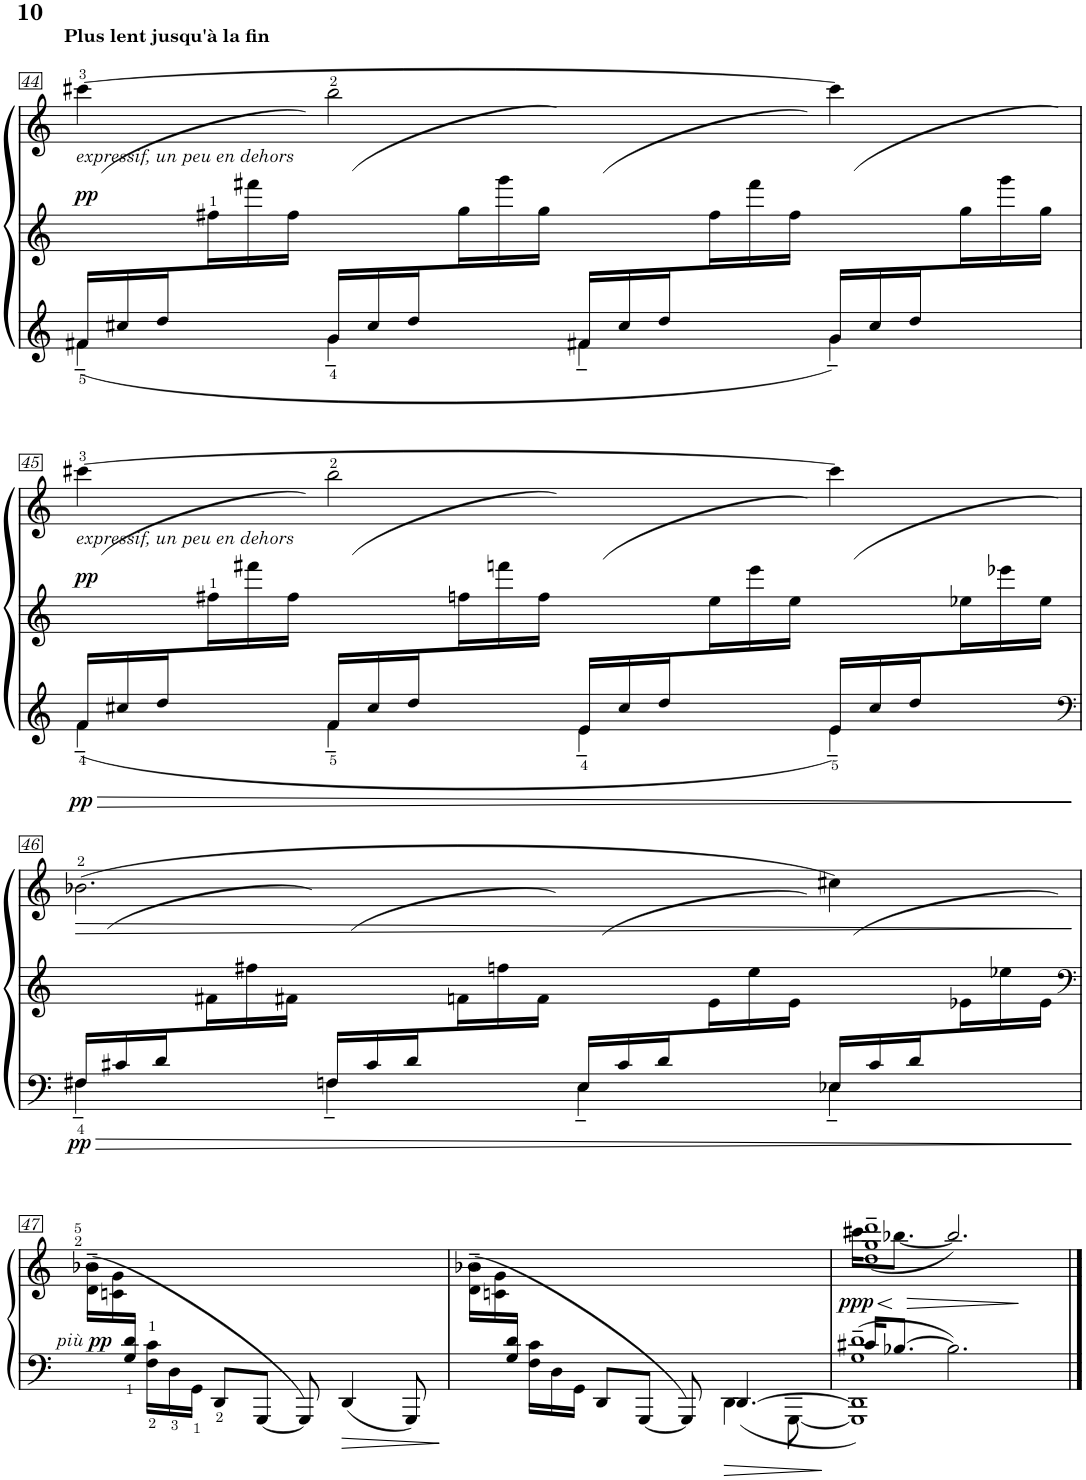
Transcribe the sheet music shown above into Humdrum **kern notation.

**kern	**kern	**kern	**dynam
*part1	*part1	*part1	*part1
*staff3	*staff2	*staff1	*staff1/2/3
*I"Piano	*	*	*
*I'Pno.	*	*	*
!!LO:PB:g=z
*clefG2	*clefG2	*clefG2	*
*k[]	*k[]	*k[]	*
*M4/4	*M4/4	*M4/4	*
*Xbrackettup	*	*	*
=44	=44	=44	=44
*^	*	*	*
!	!	!	!LO:TX:a:B:t=Plus lent jusqu'à la fin	!
!	!	!	!LO:TX:b:i:t=expressif, un peu en dehors	!
!	!	!	!	!LO:DY:a=2
24f#X/LL	4f#~<\	8ryy	[4ccc#X\	pp
24cc#X/	.	.	.	.
24dd/	.	.	.	.
*	*	*Xbrackettup	*	*
8ryy	.	24ff#X\	.	.
.	.	24fff#X\	.	.
.	.	24ff#\JJ	.	.
24g/LL	4g~<\	8ryy	2bb\	.
24cc#/	.	.	.	.
24dd/	.	.	.	.
8ryy	.	24gg\	.	.
.	.	24ggg\	.	.
.	.	24gg\JJ	.	.
24f#/LL	4f#X~<\	8ryy	.	.
24cc#/	.	.	.	.
24dd/	.	.	.	.
8ryy	.	24ff#\	.	.
.	.	24fff#\	.	.
.	.	24ff#\JJ	.	.
24g/LL	4g~<\	8ryy	4ccc#\]	.
24cc#/	.	.	.	.
24dd/	.	.	.	.
8ryy	.	24gg\	.	.
.	.	24ggg\	.	.
.	.	24gg\JJ	.	.
!!LO:LB:g=z
=45	=45	=45	=45	=45
!	!	!	!LO:TX:b:i:t=expressif, un peu en dehors	!
!	!	!	!	!LO:HP:b=3
!	!	!	!	!LO:DY:n=1:b=3
!	!	!	!	!LO:DY:n=2:a=2
24f#X/LL	4f#~<\	8ryy	[4ccc#X\	> pp pp
24cc#X/	.	.	.	.
24dd/	.	.	.	.
8ryy	.	24ff#X\	.	.
.	.	24fff#X\	.	.
.	.	24ff#\JJ	.	.
24fn/LL	4f~<\	8ryy	2bb\	.
24cc#/	.	.	.	.
24dd/	.	.	.	.
8ryy	.	24ffn\	.	.
.	.	24fffn\	.	.
.	.	24ff\JJ	.	.
24e/LL	4e~<\	8ryy	.	.
24cc#/	.	.	.	.
24dd/	.	.	.	.
8ryy	.	24ee\	.	.
.	.	24eee\	.	.
.	.	24ee\JJ	.	.
24e-X/LL	4e-~<\	8ryy	4ccc#\]	.
24cc#/	.	.	.	.
24dd/	.	.	.	.
8ryy	.	24ee-X\	.	.
.	.	24eee-X\	.	.
.	.	24ee-\JJ	.	.
!!LO:LB:g=z
=46	=46	=46	=46	=46
*clefF4	*	*	*	*
!	!	!	!	!LO:HP:b
!	!	!	!	!LO:DY:n=1:b=3
24F#X/LL	4F#~<\	8ryy	(2.b-X\	> pp
24c#X/	.	.	.	.
24d/	.	.	.	.
8ryy	.	24f#X\	.	.
.	.	24ff#X\	.	.
.	.	24f#X\JJ	.	.
24Fn/LL	4F~<\	8ryy	.	.
24c#/	.	.	.	.
24d/	.	.	.	.
8ryy	.	24fn\	.	.
.	.	24ffn\	.	.
.	.	24f\JJ	.	.
24E/LL	4E~<\	8ryy	.	.
24c#/	.	.	.	.
24d/	.	.	.	.
8ryy	.	24e\	.	.
.	.	24ee\	.	.
.	.	24e\JJ	.	.
24E-X/LL	4E-~<\	8ryy	4cc#X\)	.
24c#/	.	.	.	.
24d/	.	.	.	.
8ryy	.	24e-X\	.	.
.	.	24ee-X\	.	.
.	.	24e-\JJ	.	.
*v	*v	*	*	*
.	.	.	] ]
!!LO:LB:g=z
=47	=47	=47	=47
*	*clefF4	*	*
*	*^	*	*
*	*	*	*Xbrackettup	*
*	*	*	*^	*
!	!	!	!	!	!LO:DY:a=2
!	!	!	!	!	!LO:DY:n=1:a=2
1r	12ryy	8ryy	(24d\ 24b-X\LL	1b-X~>	other-dynamics pp
.	.	.	24cn\ 24g\	.	.
.	24G/< 24d/<JJ	.	24ryy	.	.
.	2..ryy	24F\< 24c\<LL	8ryy	.	.
.	.	24D<\	.	.	.
.	.	24GG<\JJ	.	.	.
.	.	8DD</L	4ryy	.	.
.	.	[8GGG/J	.	.	.
.	.	8GGG/])	2ryy	.	.
.	.	4DD/	.	.	.
.	.	8GGG/	.	.	.
=48	=48	=48	=48	=48	=48
*	*	*^	*	*	*
1r	12ryy	8ryy	8ryy	(24d\ 24b-X\LL	1b-X~>	.
.	.	.	.	24cn\ 24g\	.	.
.	24G/ 24d/JJ	.	.	24ryy	.	.
*	*	*v	*v	*	*	*
.	2..ryy	24F\ 24c\LL	8ryy	.	.
.	.	24D\	.	.	.
.	.	24GG\JJ	.	.	.
.	.	8DD/L	4ryy	.	.
.	.	[8GGG/J	.	.	.
.	.	8GGG/])	2ryy	.	.
!	!	!	!	!	!LO:HP:b=2
*	*	*^	*	*	*
.	.	[4.DD/	4DD\	.	.	>
.	.	.	[8GGG\	.	.	.
=49	=49	=49	=49	=49	=49	=49
!	!	!	!	!	!	!LO:DY:b
*	*	*v	*v	*	*	*
1r	16c#X/KL	1GGG]~> 1DD]~> 1G~> 1d~>	16ccc#X\KL	(<1dd~ 1gg~ 1ddd~	ppp
.	[>8.B-X/J	.	[<8.bb-X\J	.	.
.	2.B-\])	.	(2.bb-/]	.	]
*	*v	*v	*	*	*
*	*	*v	*v	*
==	==	==	==
*-	*-	*-	*-
